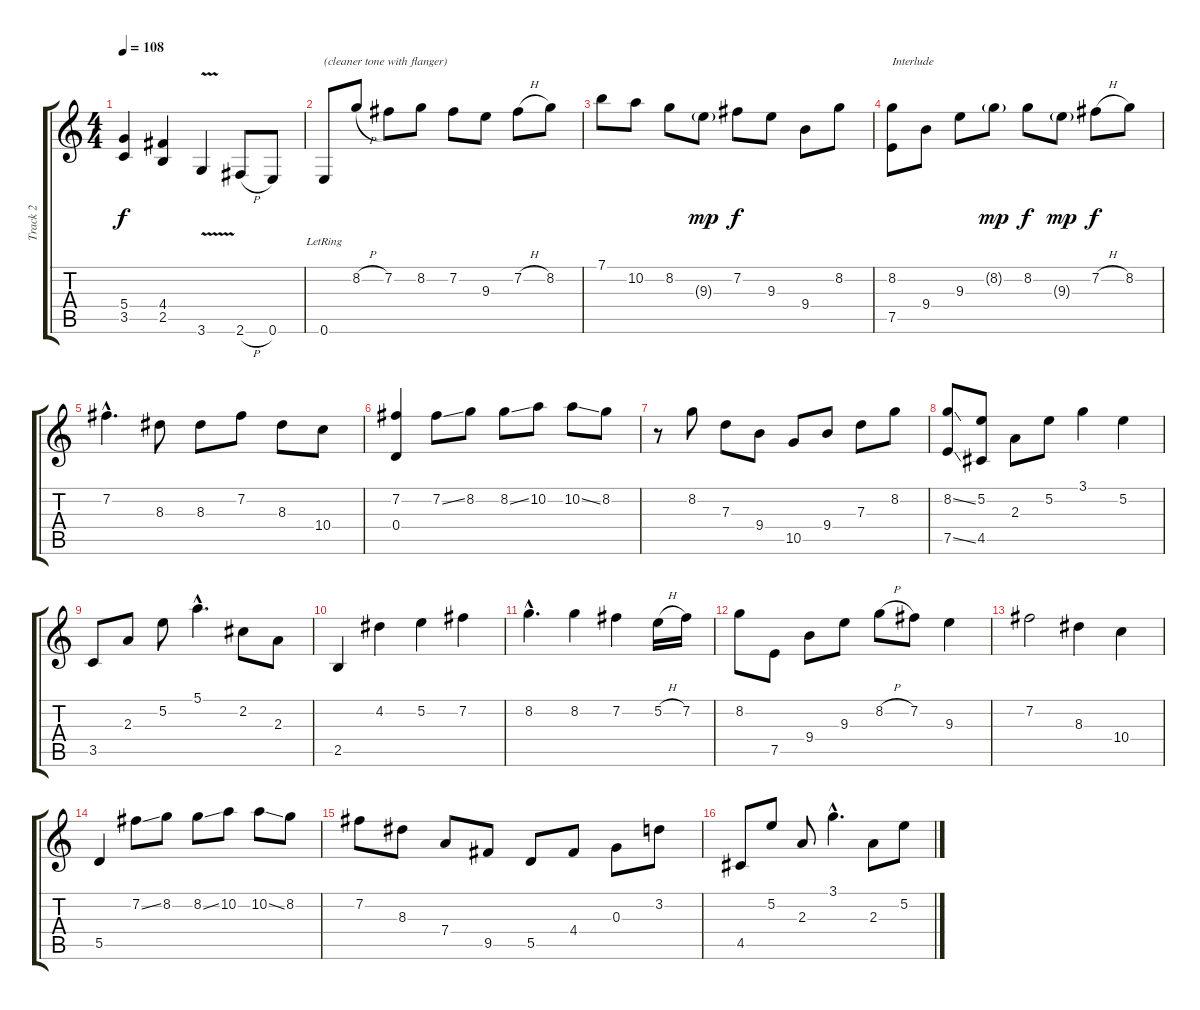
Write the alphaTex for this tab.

\track ("Track 2 " "Track 2 ") {instrument distortionguitar}
\staff {score tabs}
\tuning (E4 B3 G3 D3 A2 E2) {hide}
\ts (4 4)
\tempo 108
\clef g2
\ks c
(5.4 3.5).4{dy f} (4.4 2.5).4 3.6{v}.4 2.6{h}.8 0.6.8 |
0.6{lr}.8{txt "(cleaner tone with flanger)"} 8.2{h}.8{instrument overdrivenguitar} 7.2.8 8.2.8 7.2.8 9.3.8 7.2{h}.8 8.2.8 |
7.1.8 10.2.8 8.2.8 9.3{g}.8{dy mp} 7.2.8{dy f} 9.3.8 9.4.8 8.2.8 |
(8.2 7.5).8{txt "Interlude"} 9.4.8 9.3.8 8.2{g}.8{dy mp} 8.2.8{dy f} 9.3{g}.8{dy mp} 7.2{h}.8{dy f} 8.2.8 |
7.2{hac}.4{d} 8.3.8 8.3.8 7.2.8 8.3.8 10.4.8 |
(7.2 0.4).4 7.2{ss}.8 8.2.8 8.2{ss}.8 10.2.8 10.2{ss}.8 8.2.8 |
r.8 8.2.8 7.3.8 9.4.8 10.5.8 9.4.8 7.3.8 8.2.8 |
(8.2{ss} 7.5{ss}).8 (5.2 4.5).8 2.3.8 5.2.8 3.1.4 5.2.4 |
3.5.8 2.3.8 5.2.8 5.1{hac}.4{d} 2.2.8 2.3.8 |
2.5.4 4.2.4 5.2.4 7.2.4 |
8.2{hac}.4{d} 8.2.4 7.2.4 5.2{h}.16 7.2.16 |
8.2.8 7.5.8 9.4.8 9.3.8 8.2{h}.8 7.2.8 9.3.4 |
7.2.2 8.3.4 10.4.4 |
5.5.4 7.2{ss}.8 8.2.8 8.2{ss}.8 10.2.8 10.2{ss}.8 8.2.8 |
7.2.8 8.3.8 7.4.8 9.5.8 5.5.8 4.4.8 0.3.8 3.2.8 |
4.5.8 5.2.8 2.3.8 3.1{hac}.4{d} 2.3.8 5.2.8
